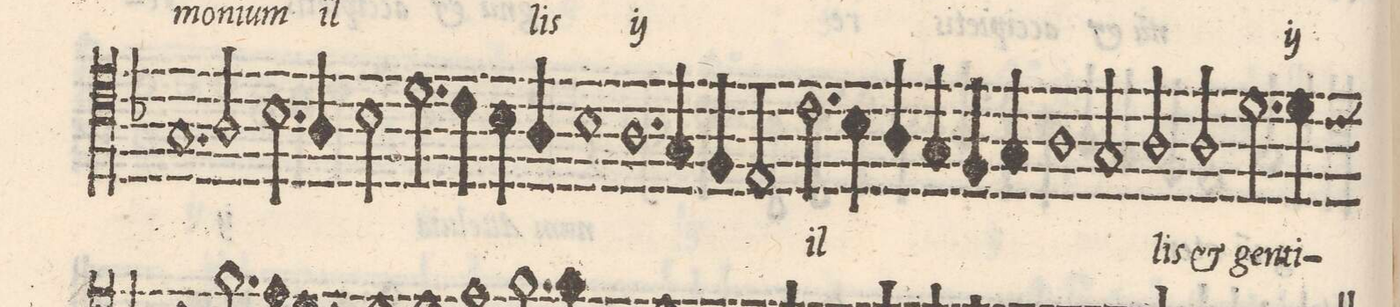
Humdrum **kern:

**kern	**text
*I"TENORE	*
*clefC4	*
*k[b-]	*
*met(C|)	*
*M2/1	*
=47-	=47-
1.G	teſ-
2A/	-ti-
=48-	=48-
2.B-\	-mo-
4A/	-ni-
2B-\	-um
2.d\	il-
=49-	=49-
4c\	.
4B-\	.
4A/	.
1B-	.
=50-	=50-
1.A	.
4G/	.
4F/	.
=51-	=51-
2E/	-lis
*	*Xij
2.c\	il-
4B-\	.
4A/	.
4G/	.
=52-	=52-
4F/	.
4G/	.
1A	.
2G/	.
=53-	=53-
2A/	-lis
2A/	et
2.d\	gen-
4d\	-ti-
*custos:c	*
*-	*-
